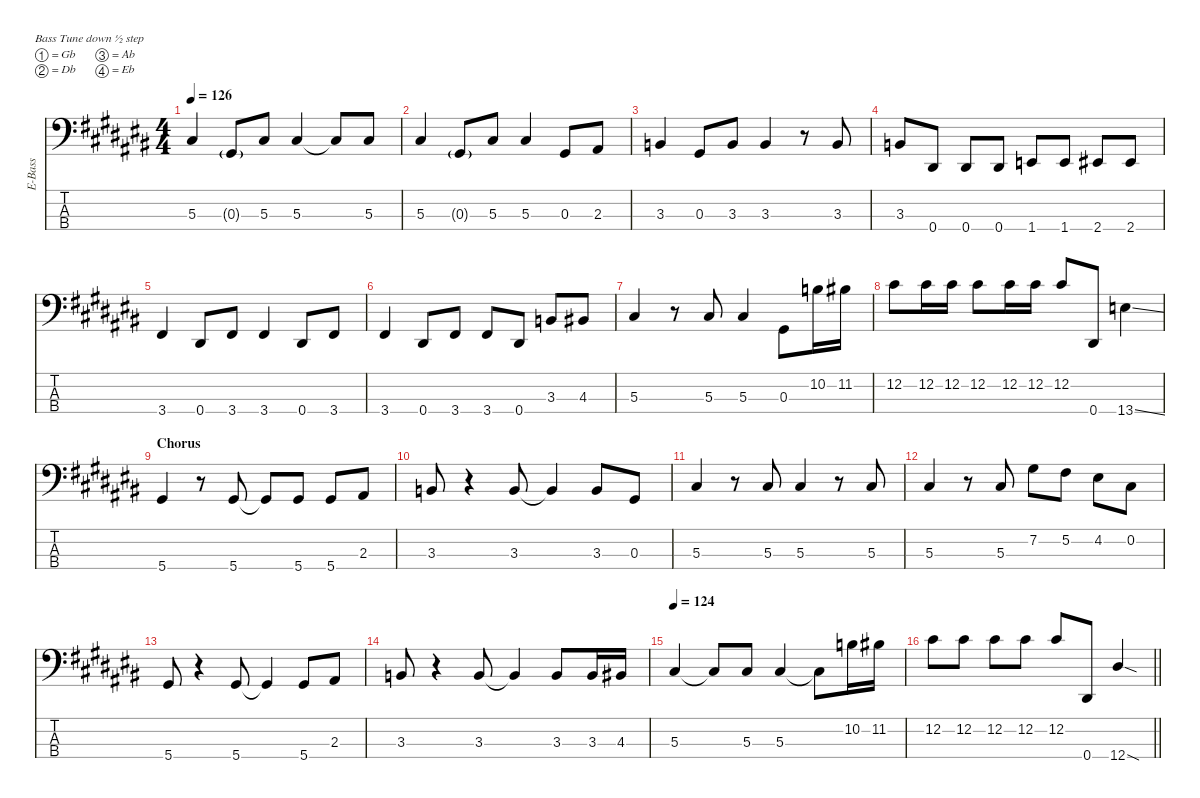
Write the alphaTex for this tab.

\hideDynamics
\bracketExtendMode nobrackets
\otherSystemsTrackNameOrientation horizontal
\track ("Bass (Duff)" "E-Bass") {defaultSystemsLayout 4 instrument electricbasspick}
\staff {score tabs}
\tuning (Gb2 Db2 Ab1 Eb1)
\ts (4 4)
\tempo 126
\clef f4
\ks c#
5.3{acc #}.4{dy f beam Up} 0.3{g acc #}.8{beam Up} 5.3{acc #}.8{beam Up} 5.3{acc #}.4{beam Up} 5.3{t acc #}.8{beam Up} 5.3{acc #}.8{beam Up} |
5.3{acc #}.4{beam Up} 0.3{g acc #}.8{beam Up} 5.3{acc #}.8{beam Up} 5.3{acc #}.4{beam Up} 0.3{acc #}.8{beam Up} 2.3{acc #}.8{beam Up} |
3.3{acc forcenatural}.4{beam Up} 0.3{acc #}.8{beam Up} 3.3{acc forcenatural}.8{beam Up} 3.3{acc forcenatural}.4{beam Up} r.8{beam Up} 3.3{acc forcenatural}.8{beam Up} |
3.3{acc forcenatural}.8{beam Up} 0.4{acc #}.8{beam Up} 0.4{acc #}.8{beam Up} 0.4{acc #}.8{beam Up} 1.4{acc forcenatural}.8{beam Up} 1.4{acc forcenatural}.8{beam Up} 2.4{acc #}.8{beam Up} 2.4{acc #}.8{beam Up} |
3.4{acc #}.4{beam Up} 0.4{acc #}.8{beam Up} 3.4{acc #}.8{beam Up} 3.4{acc #}.4{beam Up} 0.4{acc #}.8{beam Up} 3.4{acc #}.8{beam Up} |
3.4{acc #}.4{beam Up} 0.4{acc #}.8{beam Up} 3.4{acc #}.8{beam Up} 3.4{acc #}.8{beam Up} 0.4{acc #}.8{beam Up} 3.3{acc forcenatural}.8{beam Up} 4.3{acc #}.8{beam Up} |
5.3{acc #}.4{beam Up} r.8{beam Up} 5.3{acc #}.8{beam Up} 5.3{acc #}.4{beam Up} 0.3{acc #}.8{beam Down} 10.2{acc forcenatural}.16{beam Down} 11.2{acc #}.16{beam Down} |
12.2{acc #}.8{beam Down} 12.2{acc #}.16{beam Down} 12.2{acc #}.16{beam Down} 12.2{acc #}.8{beam Down} 12.2{acc #}.16{beam Down} 12.2{acc #}.16{beam Down} 12.2{acc #}.8{beam Up} 0.4{acc #}.8{beam Up} 13.4{ss acc forcenatural}.4{beam Down} |
\section ("" "Chorus")
5.4{acc #}.4{beam Up} r.8{beam Up} 5.4{acc #}.8{beam Up} 5.4{t acc #}.8{beam Up} 5.4{acc #}.8{beam Up} 5.4{acc #}.8{beam Up} 2.3{acc #}.8{beam Up} |
3.3{acc forcenatural}.8{beam Up} r.4{beam Up} 3.3{acc forcenatural}.8{beam Up} 3.3{t acc forcenatural}.4{beam Up} 3.3{acc forcenatural}.8{beam Up} 0.3{acc #}.8{beam Up} |
5.3{acc #}.4{beam Up} r.8{beam Up} 5.3{acc #}.8{beam Up} 5.3{acc #}.4{beam Up} r.8{beam Up} 5.3{acc #}.8{beam Up} |
5.3{acc #}.4{beam Up} r.8{beam Up} 5.3{acc #}.8{beam Up} 7.2{acc #}.8{beam Down} 5.2{acc #}.8{beam Down} 4.2{acc #}.8{beam Down} 0.2{acc #}.8{beam Down} |
5.4{acc #}.8{beam Up} r.4{beam Up} 5.4{acc #}.8{beam Up} 5.4{t acc #}.4{beam Up} 5.4{acc #}.8{beam Up} 2.3{acc #}.8{beam Up} |
3.3{acc forcenatural}.8{beam Up} r.4{beam Up} 3.3{acc forcenatural}.8{beam Up} 3.3{t acc forcenatural}.4{beam Up} 3.3{acc forcenatural}.8{beam Up} 3.3{acc forcenatural}.16{beam Up} 4.3{acc #}.16{beam Up} |
\tempo 124
5.3{acc #}.4{beam Up} 5.3{t acc #}.8{beam Up} 5.3{acc #}.8{beam Up} 5.3{acc #}.4{beam Up} 5.3{t acc #}.8{beam Down} 10.2{acc forcenatural}.16{beam Down} 11.2{acc #}.16{beam Down} |
\barLineRight lightlight
12.2{acc #}.8{beam Down} 12.2{acc #}.8{beam Down} 12.2{acc #}.8{beam Down} 12.2{acc #}.8{beam Down} 12.2{acc #}.8{beam Up} 0.4{acc #}.8{beam Up} 12.4{sod acc #}.4{beam Up}
